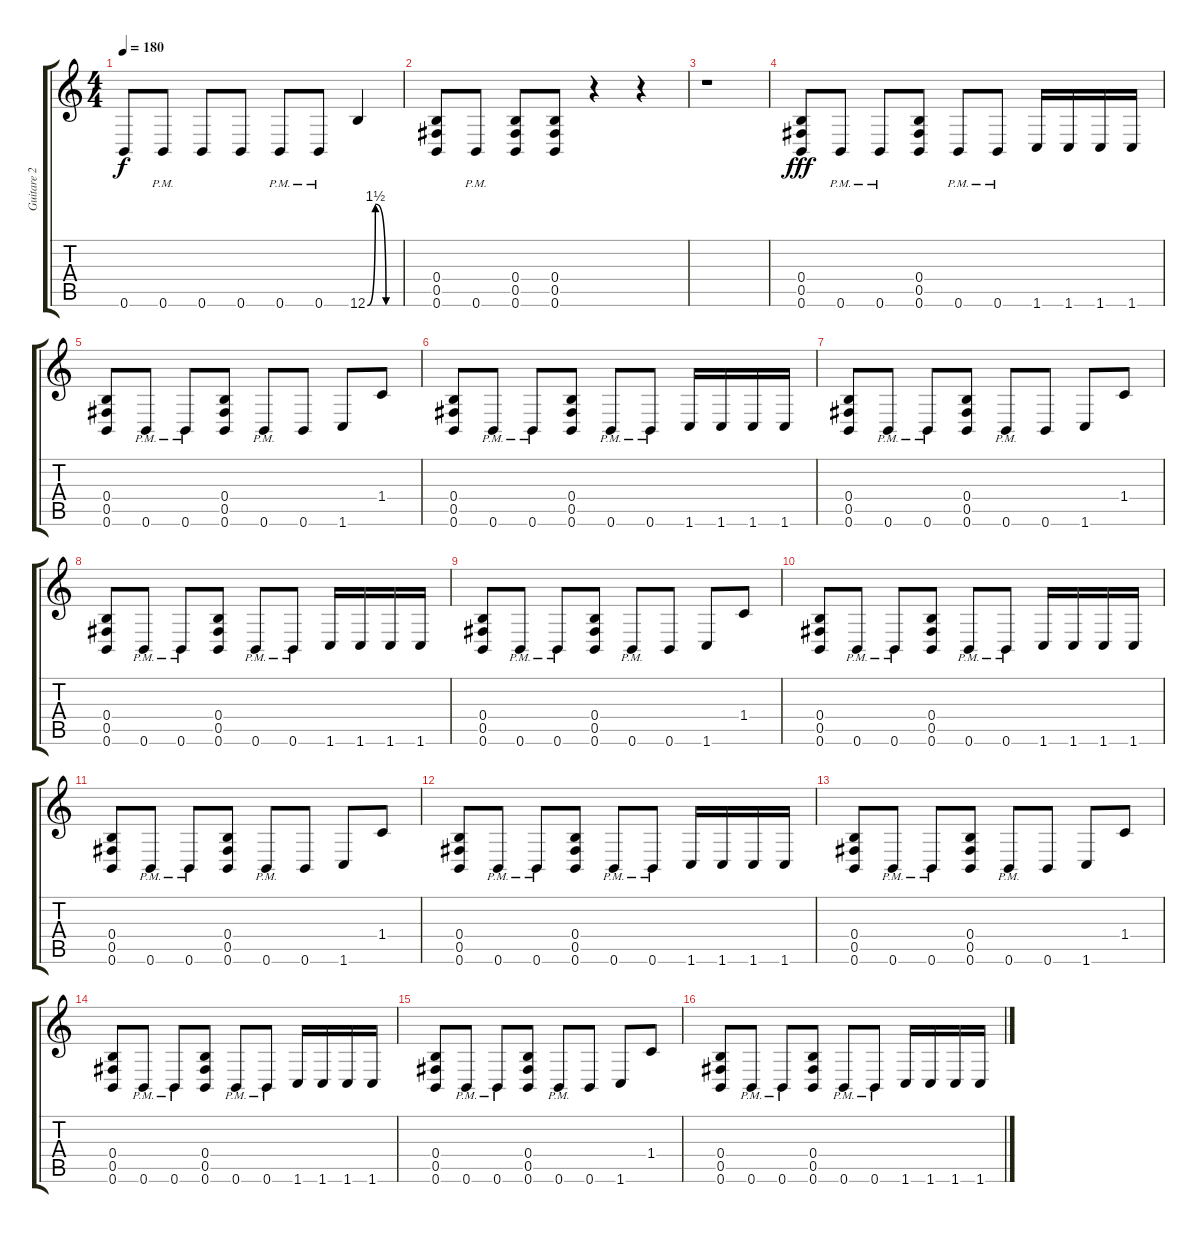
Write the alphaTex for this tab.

\track ("Guitare 2" "Guitare 2") {instrument distortionguitar}
\staff {score tabs}
\tuning (Db4 Ab3 E3 B2 Gb2 B1) {hide}
\ts (4 4)
\tempo 180
\clef g2
\ks c
0.6.8{dy f} 0.6{pm}.8 0.6.8 0.6.8 0.6{pm}.8 0.6{pm}.8 12.6{be (custom 0 0 15 6 35 0 60 0)}.4 |
(0.4 0.5 0.6).8 0.6{pm}.8 (0.4 0.5 0.6).8 (0.4 0.5 0.6).8 r.4 r.4 |
r.1 |
(0.4 0.5 0.6).8{dy fff} 0.6{pm}.8 0.6{pm}.8 (0.4 0.5 0.6).8 0.6{pm}.8 0.6{pm}.8 1.6.16 1.6.16 1.6.16 1.6.16 |
(0.4 0.5 0.6).8 0.6{pm}.8 0.6{pm}.8 (0.4 0.5 0.6).8 0.6{pm}.8 0.6.8 1.6.8 1.4.8 |
(0.4 0.5 0.6).8 0.6{pm}.8 0.6{pm}.8 (0.4 0.5 0.6).8 0.6{pm}.8 0.6{pm}.8 1.6.16 1.6.16 1.6.16 1.6.16 |
(0.4 0.5 0.6).8 0.6{pm}.8 0.6{pm}.8 (0.4 0.5 0.6).8 0.6{pm}.8 0.6.8 1.6.8 1.4.8 |
(0.4 0.5 0.6).8 0.6{pm}.8 0.6{pm}.8 (0.4 0.5 0.6).8 0.6{pm}.8 0.6{pm}.8 1.6.16 1.6.16 1.6.16 1.6.16 |
(0.4 0.5 0.6).8 0.6{pm}.8 0.6{pm}.8 (0.4 0.5 0.6).8 0.6{pm}.8 0.6.8 1.6.8 1.4.8 |
(0.4 0.5 0.6).8 0.6{pm}.8 0.6{pm}.8 (0.4 0.5 0.6).8 0.6{pm}.8 0.6{pm}.8 1.6.16 1.6.16 1.6.16 1.6.16 |
(0.4 0.5 0.6).8 0.6{pm}.8 0.6{pm}.8 (0.4 0.5 0.6).8 0.6{pm}.8 0.6.8 1.6.8 1.4.8 |
(0.4 0.5 0.6).8 0.6{pm}.8 0.6{pm}.8 (0.4 0.5 0.6).8 0.6{pm}.8 0.6{pm}.8 1.6.16 1.6.16 1.6.16 1.6.16 |
(0.4 0.5 0.6).8 0.6{pm}.8 0.6{pm}.8 (0.4 0.5 0.6).8 0.6{pm}.8 0.6.8 1.6.8 1.4.8 |
(0.4 0.5 0.6).8 0.6{pm}.8 0.6{pm}.8 (0.4 0.5 0.6).8 0.6{pm}.8 0.6{pm}.8 1.6.16 1.6.16 1.6.16 1.6.16 |
(0.4 0.5 0.6).8 0.6{pm}.8 0.6{pm}.8 (0.4 0.5 0.6).8 0.6{pm}.8 0.6.8 1.6.8 1.4.8 |
(0.4 0.5 0.6).8 0.6{pm}.8 0.6{pm}.8 (0.4 0.5 0.6).8 0.6{pm}.8 0.6{pm}.8 1.6.16 1.6.16 1.6.16 1.6.16
